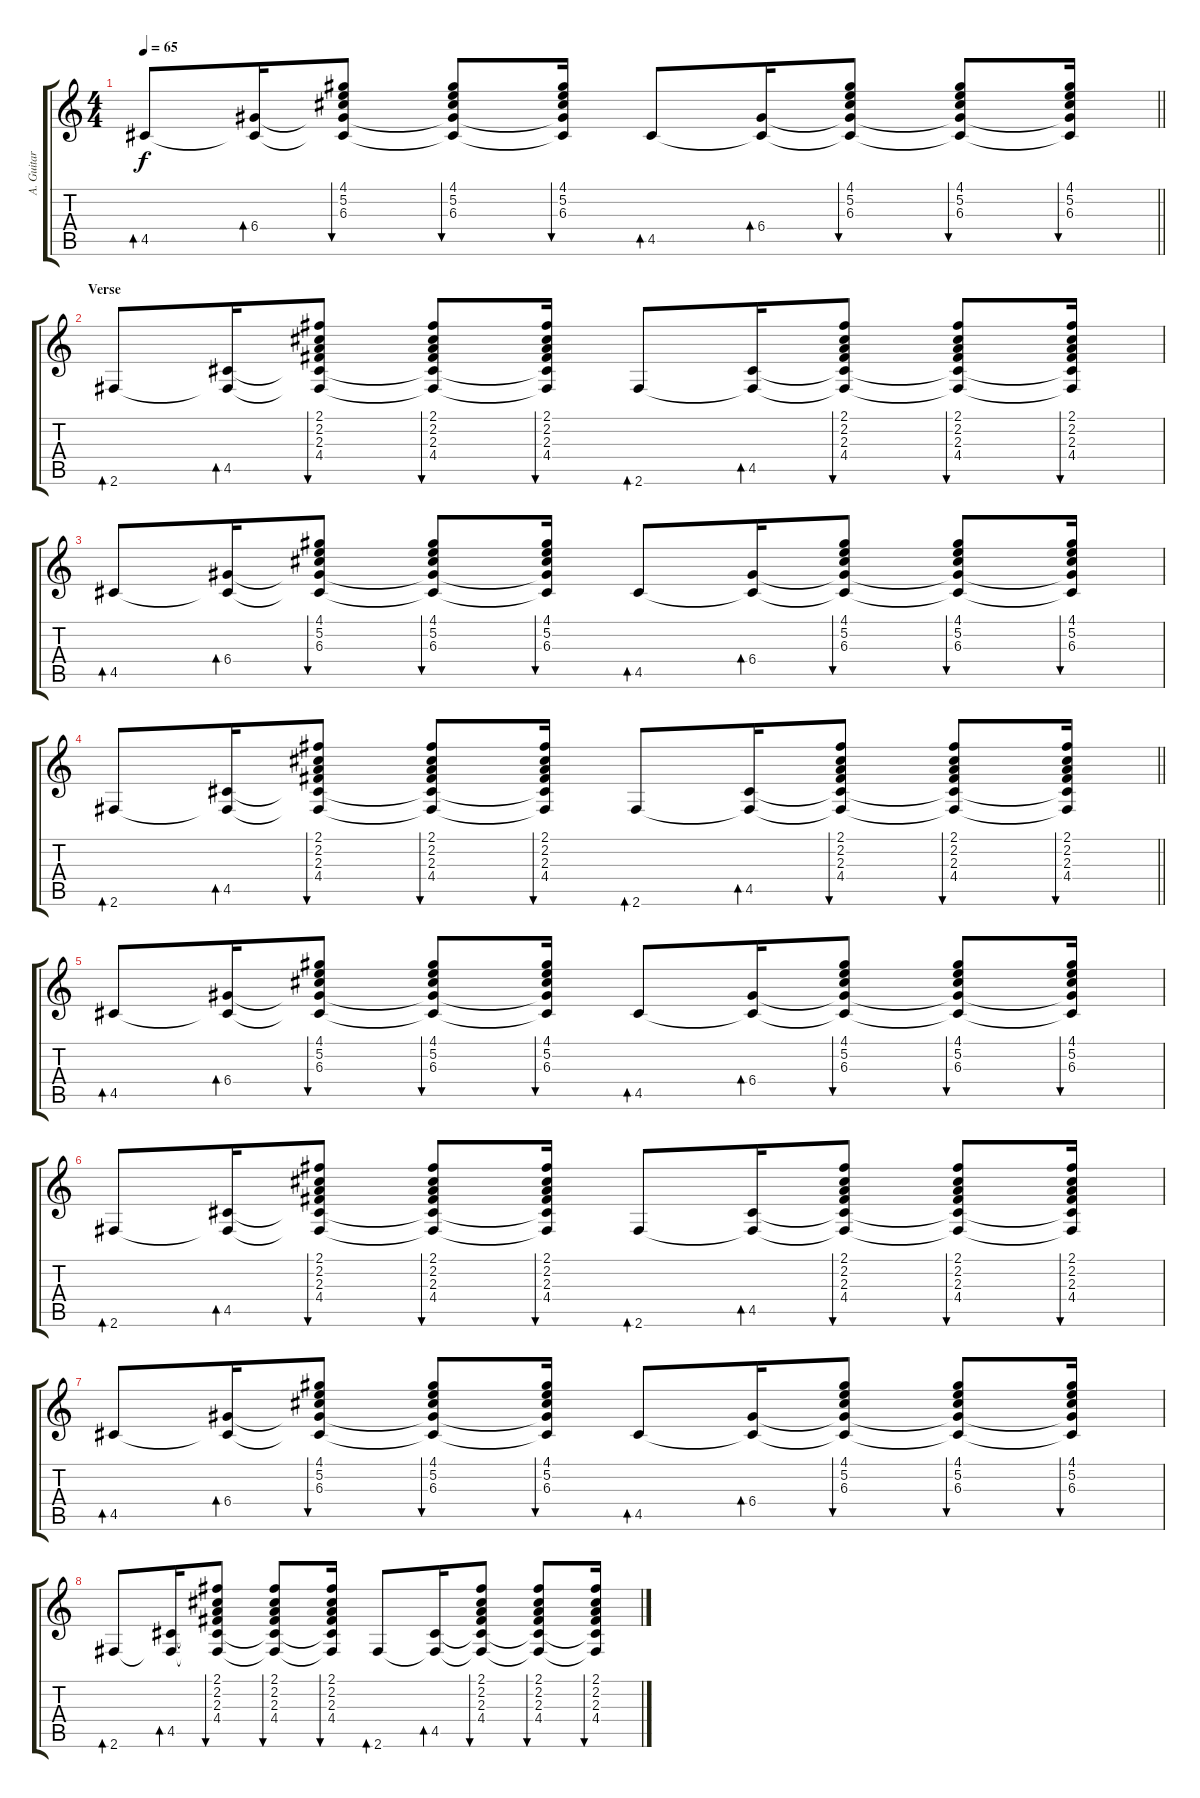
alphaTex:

\track ("A. Guitar" "A. Guitar") {instrument acousticguitarsteel}
\staff {score tabs}
\tuning (E4 B3 G3 D3 A2 E2) {hide}
\ts (4 4)
\tempo 65
\clef g2
\barLineRight lightlight
\ks c
4.5.8{bd 30 dy f} (6.4 4.5{t}).16{bd 30} (4.1 5.2 6.3 6.4{t} 4.5{t}).8{bu 30} (4.1 5.2 6.3 6.4{t} 4.5{t}).8{bu 30} (4.1 5.2 6.3 6.4{t} 4.5{t}).16{bu 30} 4.5.8{bd 30} (6.4 4.5{t}).16{bd 30} (4.1 5.2 6.3 6.4{t} 4.5{t}).8{bu 30} (4.1 5.2 6.3 6.4{t} 4.5{t}).8{bu 30} (4.1 5.2 6.3 6.4{t} 4.5{t}).16{bu 30} |
\section ("" "Verse")
2.6.8{bd 30} (4.5 2.6{t}).16{bd 30} (2.1 2.2 2.3 4.4 4.5{t} 2.6{t}).8{bu 30} (2.1 2.2 2.3 4.4 4.5{t} 2.6{t}).8{bu 30} (2.1 2.2 2.3 4.4 4.5{t} 2.6{t}).16{bu 30} 2.6.8{bd 30} (4.5 2.6{t}).16{bd 30} (2.1 2.2 2.3 4.4 4.5{t} 2.6{t}).8{bu 30} (2.1 2.2 2.3 4.4 4.5{t} 2.6{t}).8{bu 30} (2.1 2.2 2.3 4.4 4.5{t} 2.6{t}).16{bu 30} |
4.5.8{bd 30} (6.4 4.5{t}).16{bd 30} (4.1 5.2 6.3 6.4{t} 4.5{t}).8{bu 30} (4.1 5.2 6.3 6.4{t} 4.5{t}).8{bu 30} (4.1 5.2 6.3 6.4{t} 4.5{t}).16{bu 30} 4.5.8{bd 30} (6.4 4.5{t}).16{bd 30} (4.1 5.2 6.3 6.4{t} 4.5{t}).8{bu 30} (4.1 5.2 6.3 6.4{t} 4.5{t}).8{bu 30} (4.1 5.2 6.3 6.4{t} 4.5{t}).16{bu 30} |
\barLineRight lightlight
2.6.8{bd 30} (4.5 2.6{t}).16{bd 30} (2.1 2.2 2.3 4.4 4.5{t} 2.6{t}).8{bu 30} (2.1 2.2 2.3 4.4 4.5{t} 2.6{t}).8{bu 30} (2.1 2.2 2.3 4.4 4.5{t} 2.6{t}).16{bu 30} 2.6.8{bd 30} (4.5 2.6{t}).16{bd 30} (2.1 2.2 2.3 4.4 4.5{t} 2.6{t}).8{bu 30} (2.1 2.2 2.3 4.4 4.5{t} 2.6{t}).8{bu 30} (2.1 2.2 2.3 4.4 4.5{t} 2.6{t}).16{bu 30} |
4.5.8{bd 30} (6.4 4.5{t}).16{bd 30} (4.1 5.2 6.3 6.4{t} 4.5{t}).8{bu 30} (4.1 5.2 6.3 6.4{t} 4.5{t}).8{bu 30} (4.1 5.2 6.3 6.4{t} 4.5{t}).16{bu 30} 4.5.8{bd 30} (6.4 4.5{t}).16{bd 30} (4.1 5.2 6.3 6.4{t} 4.5{t}).8{bu 30} (4.1 5.2 6.3 6.4{t} 4.5{t}).8{bu 30} (4.1 5.2 6.3 6.4{t} 4.5{t}).16{bu 30} |
2.6.8{bd 30} (4.5 2.6{t}).16{bd 30} (2.1 2.2 2.3 4.4 4.5{t} 2.6{t}).8{bu 30} (2.1 2.2 2.3 4.4 4.5{t} 2.6{t}).8{bu 30} (2.1 2.2 2.3 4.4 4.5{t} 2.6{t}).16{bu 30} 2.6.8{bd 30} (4.5 2.6{t}).16{bd 30} (2.1 2.2 2.3 4.4 4.5{t} 2.6{t}).8{bu 30} (2.1 2.2 2.3 4.4 4.5{t} 2.6{t}).8{bu 30} (2.1 2.2 2.3 4.4 4.5{t} 2.6{t}).16{bu 30} |
4.5.8{bd 30} (6.4 4.5{t}).16{bd 30} (4.1 5.2 6.3 6.4{t} 4.5{t}).8{bu 30} (4.1 5.2 6.3 6.4{t} 4.5{t}).8{bu 30} (4.1 5.2 6.3 6.4{t} 4.5{t}).16{bu 30} 4.5.8{bd 30} (6.4 4.5{t}).16{bd 30} (4.1 5.2 6.3 6.4{t} 4.5{t}).8{bu 30} (4.1 5.2 6.3 6.4{t} 4.5{t}).8{bu 30} (4.1 5.2 6.3 6.4{t} 4.5{t}).16{bu 30} |
2.6.8{bd 30} (4.5 2.6{t}).16{bd 30} (2.1 2.2 2.3 4.4 4.5{t} 2.6{t}).8{bu 30} (2.1 2.2 2.3 4.4 4.5{t} 2.6{t}).8{bu 30} (2.1 2.2 2.3 4.4 4.5{t} 2.6{t}).16{bu 30} 2.6.8{bd 30} (4.5 2.6{t}).16{bd 30} (2.1 2.2 2.3 4.4 4.5{t} 2.6{t}).8{bu 30} (2.1 2.2 2.3 4.4 4.5{t} 2.6{t}).8{bu 30} (2.1 2.2 2.3 4.4 4.5{t} 2.6{t}).16{bu 30}
